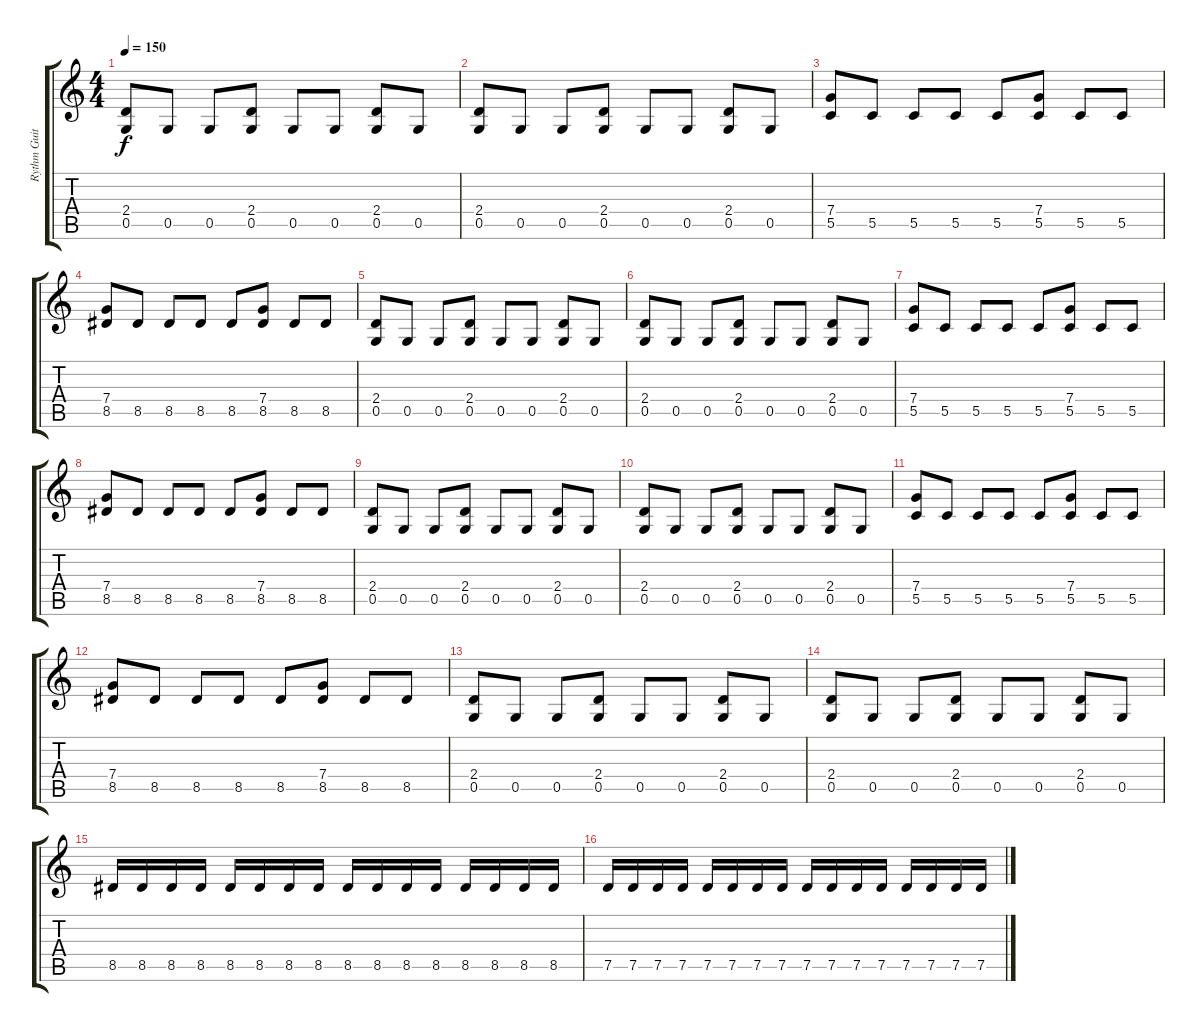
\track ("Rythm Guitar" "Rythm Guit") {instrument distortionguitar}
\staff {score tabs}
\tuning (D4 A3 F3 C3 G2 D2) {hide}
\ts (4 4)
\tempo 150
\clef g2
\ks c
(2.4 0.5).8{dy f} 0.5.8 0.5.8 (2.4 0.5).8 0.5.8 0.5.8 (2.4 0.5).8 0.5.8 |
(2.4 0.5).8 0.5.8 0.5.8 (2.4 0.5).8 0.5.8 0.5.8 (2.4 0.5).8 0.5.8 |
(7.4 5.5).8 5.5.8 5.5.8 5.5.8 5.5.8 (7.4 5.5).8 5.5.8 5.5.8 |
(7.4 8.5).8 8.5.8 8.5.8 8.5.8 8.5.8 (7.4 8.5).8 8.5.8 8.5.8 |
(2.4 0.5).8 0.5.8 0.5.8 (2.4 0.5).8 0.5.8 0.5.8 (2.4 0.5).8 0.5.8 |
(2.4 0.5).8 0.5.8 0.5.8 (2.4 0.5).8 0.5.8 0.5.8 (2.4 0.5).8 0.5.8 |
(7.4 5.5).8 5.5.8 5.5.8 5.5.8 5.5.8 (7.4 5.5).8 5.5.8 5.5.8 |
(7.4 8.5).8 8.5.8 8.5.8 8.5.8 8.5.8 (7.4 8.5).8 8.5.8 8.5.8 |
(2.4 0.5).8 0.5.8 0.5.8 (2.4 0.5).8 0.5.8 0.5.8 (2.4 0.5).8 0.5.8 |
(2.4 0.5).8 0.5.8 0.5.8 (2.4 0.5).8 0.5.8 0.5.8 (2.4 0.5).8 0.5.8 |
(7.4 5.5).8 5.5.8 5.5.8 5.5.8 5.5.8 (7.4 5.5).8 5.5.8 5.5.8 |
(7.4 8.5).8 8.5.8 8.5.8 8.5.8 8.5.8 (7.4 8.5).8 8.5.8 8.5.8 |
(2.4 0.5).8 0.5.8 0.5.8 (2.4 0.5).8 0.5.8 0.5.8 (2.4 0.5).8 0.5.8 |
(2.4 0.5).8 0.5.8 0.5.8 (2.4 0.5).8 0.5.8 0.5.8 (2.4 0.5).8 0.5.8 |
8.5.16 8.5.16 8.5.16 8.5.16 8.5.16 8.5.16 8.5.16 8.5.16 8.5.16 8.5.16 8.5.16 8.5.16 8.5.16 8.5.16 8.5.16 8.5.16 |
7.5.16 7.5.16 7.5.16 7.5.16 7.5.16 7.5.16 7.5.16 7.5.16 7.5.16 7.5.16 7.5.16 7.5.16 7.5.16 7.5.16 7.5.16 7.5.16
